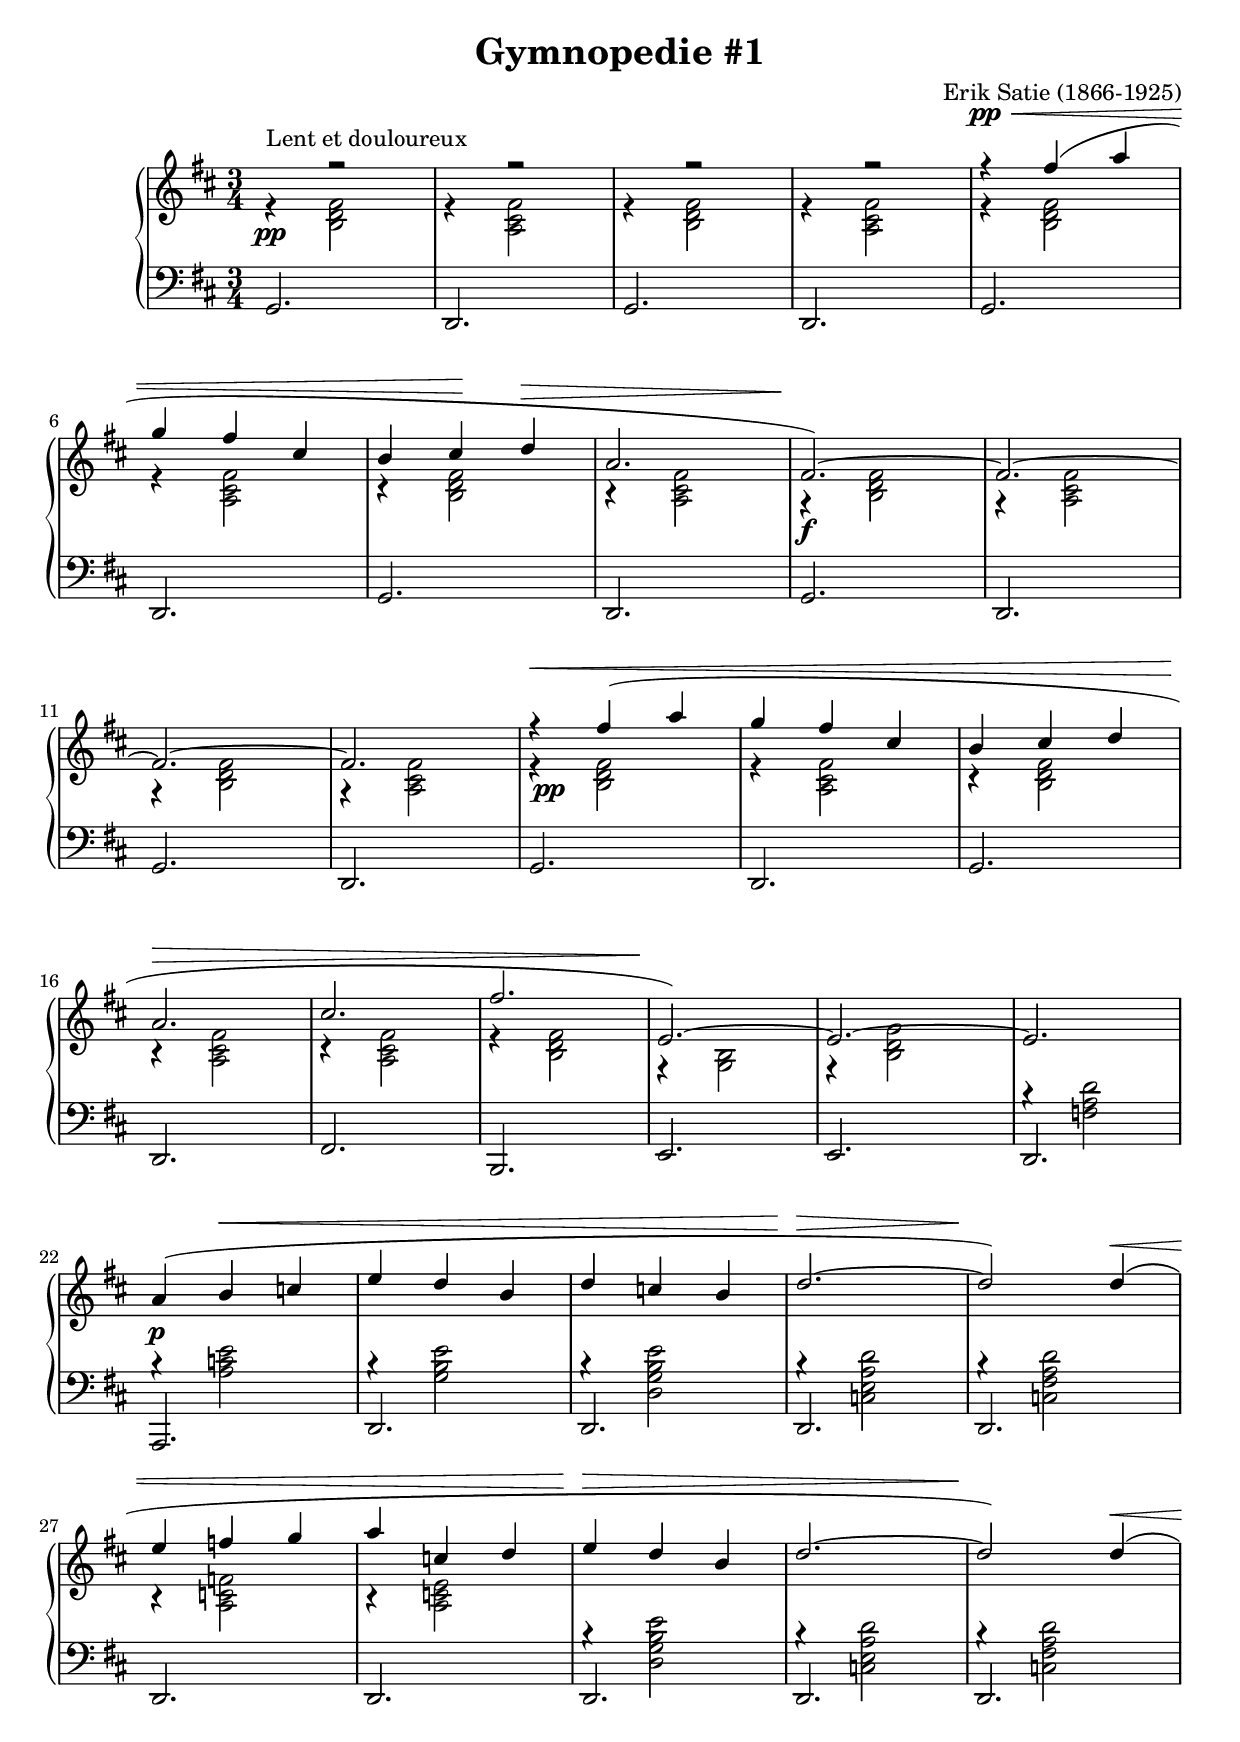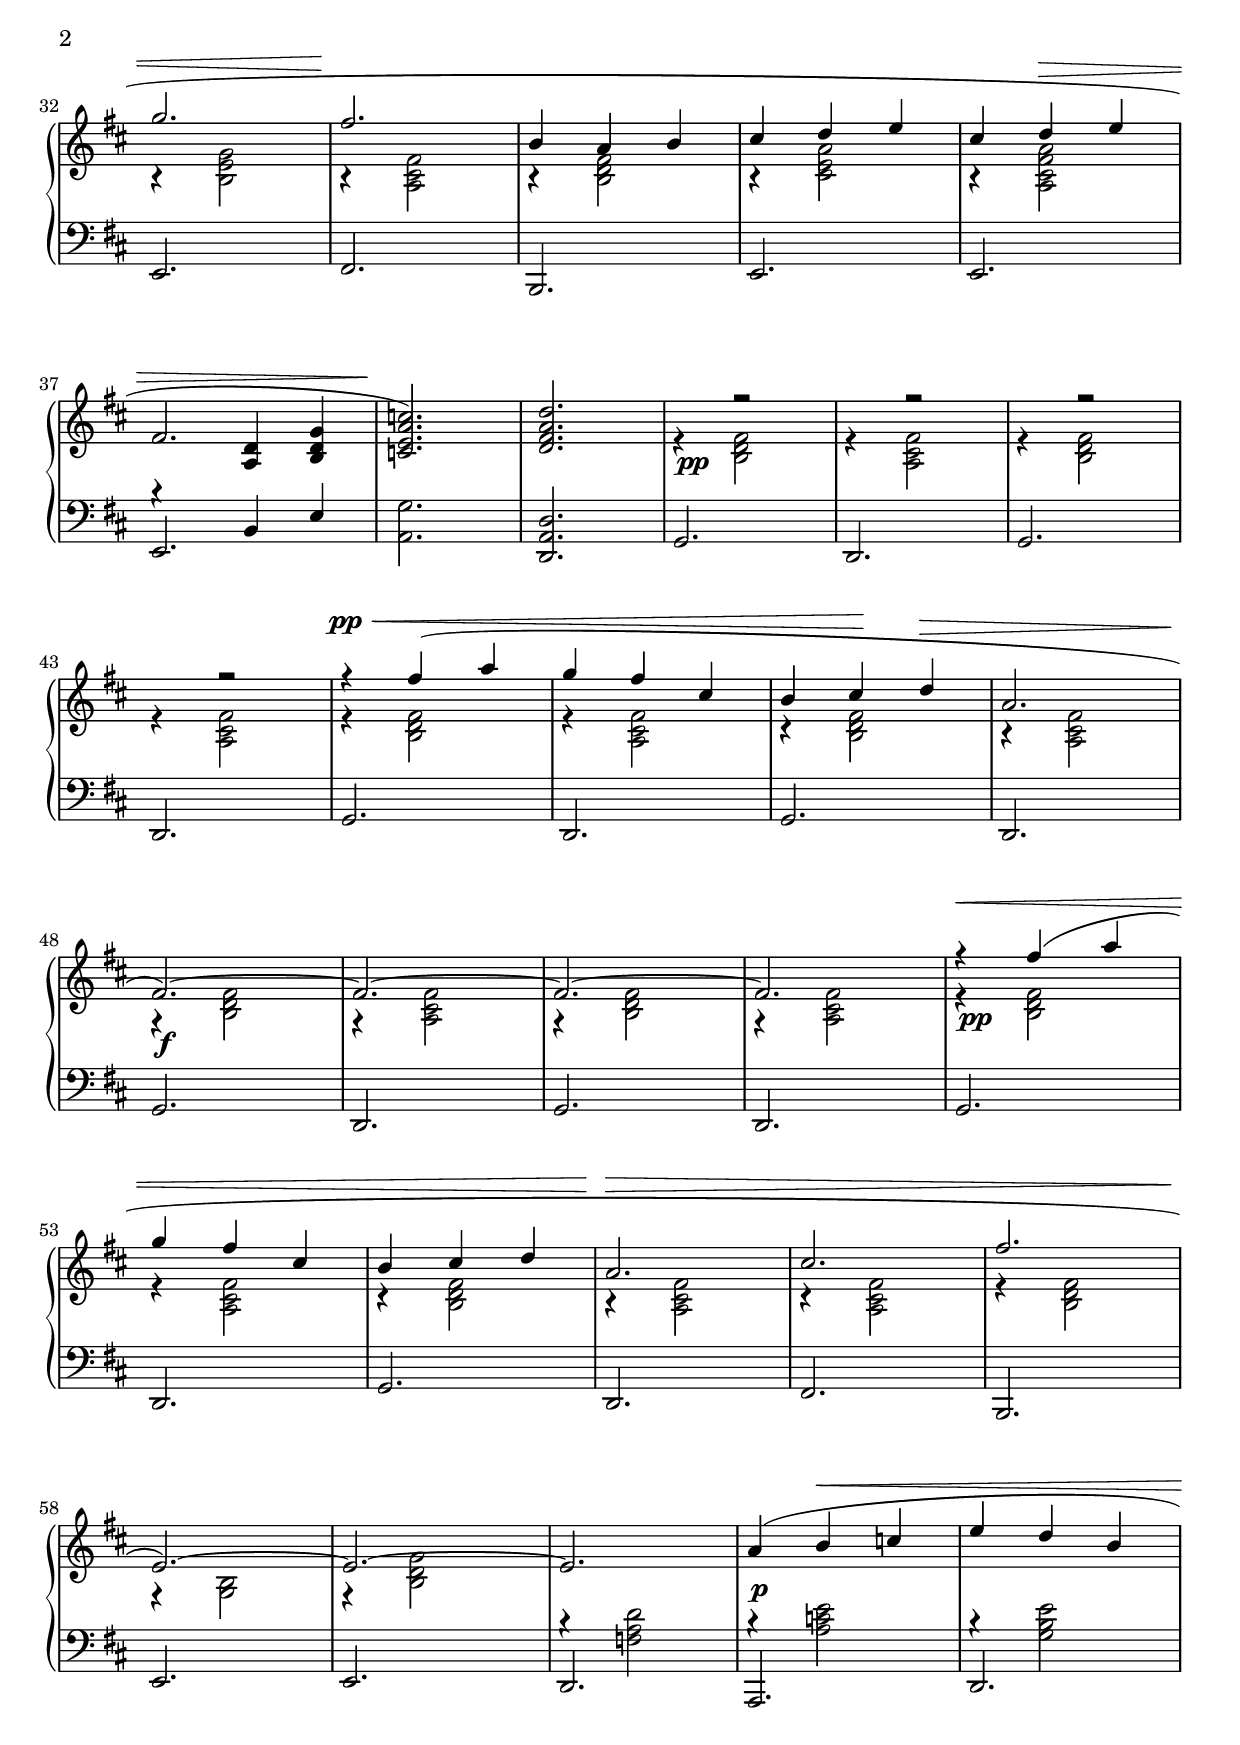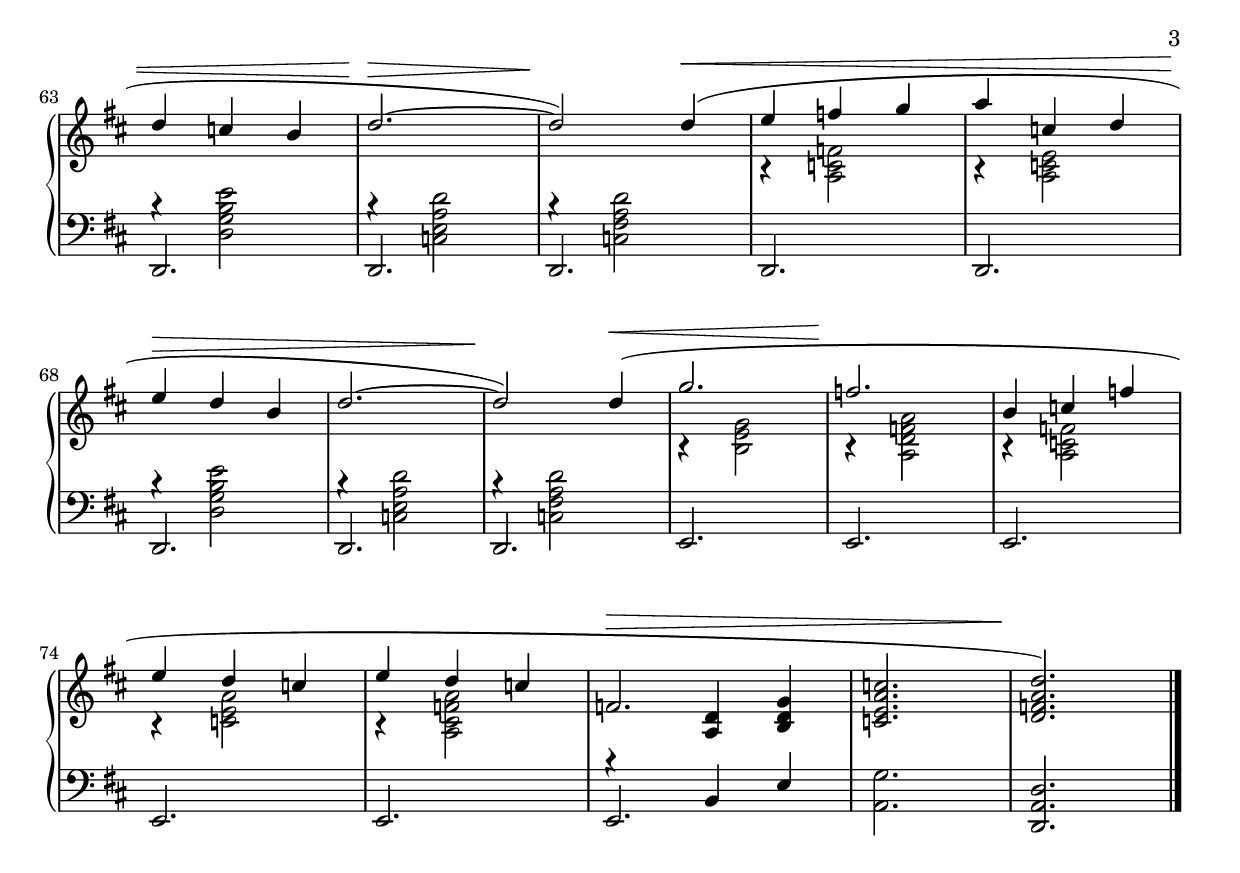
\version "2.10.10"
\header
{
  title = "Gymnopedie #1"
  composer = "Erik Satie (1866-1925)"
}

\include "english.ly"

global =  {
  \key d \major
  \time 3/4
}

i = \context Staff \relative c'' \new Voice {
  \voiceOne

  % Measures 1-4
  \once \override TextScript #'padding = #2.0
  s4^\markup { Lent et douloureux } r2 |
  s4 r2 |
  s4 r2 |
  s4 r2 |
  % Measures 5-8
  \dynamicUp
  r4\pp\< fs( a |
  g fs cs |
  b cs\! d\> |
  a2. |
  % Measures 9-12
  fs)\! ~ |
  fs ~ |
  fs ~ |
  fs |
  % Measures 13-16
  r4\< fs'( a |
  g fs cs  |
  b cs d  |
  a2.\!\> |
  % Measures 17-20
  cs |
  fs |
  e,\!) ~ |
  e ~
  % Measures 21-24
  e |
  a4( b\< c |
  e d b |
  d c b
  % Measures 25-28
  d2.\!\> ~ |
  d2)\! d4(\< |
  e f g |
  a c, d |
  % Measures 29-32
  e\!\> d b |
  d2. ~ |
  d2)\! d4(\< |
  g2. |
  % Measures 33-36
  fs\! |
  b,4 a b |
  cs d e |
  cs d\> e |
  % Measures 37-39
  fs,2. |
  <c e a c>2.\!) |
  <d fs a d> |
  % Measures 40-71 are a repeat of 1-32
  % Measures 40-43
  s4 r2 |
  s4 r2 |
  s4 r2 |
  s4 r2 |
  % Measures 44-47
  r4\pp\< fs'( a |
  g fs cs |
  b cs\! d\> |
  a2. |
  % Measures 48-51
  fs)\! ~ |
  fs ~ |
  fs ~ |
  fs |
  % Measures 52-55
  r4\< fs'( a |
  g fs cs  |
  b cs d  |
  a2.\!\> |
  % Measures 56-59
  cs |
  fs |
  e,\!) ~ |
  e ~
  % Measures 60-63
  e |
  a4( b\< c |
  e d b |
  d c b
  % Measures 64-67
  d2.\!\> ~ |
  d2)\! d4(\< |
  e f g |
  a c, d |
  % Measures 68-71
  e\!\> d b |
  d2. ~ |
  d2)\! d4(\< |
  g2. |
  % Measures 72-75
  f\! |
  b,4 c f |
  e d c |
  e d c  |
  % Measures 76-78
  f,2.\> |
  <c e a c>2. |
  <d f a d>\!) |
}

ii = \context Staff \relative c' \new Voice {
  \voiceTwo

  % Measures 1-4
  r4\pp <b d fs>2 |
  r4 <a cs fs>2 |
  r4 <b d fs>2 |
  r4 <a cs fs>2 |
  % Measures 5-8
  r4 <b d fs>2 |
  r4 <a cs fs>2 |
  r4 <b d fs>2 |
  r4 <a cs fs>2 |
  % Measures 9-12
  r4\f <b d fs>2 |
  r4 <a cs fs>2 |
  r4 <b d fs>2 |
  r4 <a cs fs>2 |
  % Measures 13-16
  \once \override DynamicText #'X-offset = #0.5
  r4\pp <b d fs>2 |
  r4 <a cs fs>2 |
  r4 <b d fs>2 |
  r4 <a cs fs>2 |
  % Measures 17-20
  r4 <a cs fs>2 |
  r4 <b d fs>2 |
  r4 <g b>2 |
  r4 <b d g>2 |
  % Measures 21-24
  \change Staff = "bass"
  b4\rest <f a d>2 |
  \dynamicUp
  b4\rest\p <a c e>2 |
  b4\rest <g b e>2 |
  b4\rest <d, g b e>2 |
  % Measures 25-28
  b'4\rest <c, e a d>2 |
  b'4\rest <c, fs a d>2 |
  \change Staff = "treble"
  b'4\rest <a c f>2 |
  b4\rest <a c e>2 |
  % Measures 29-32
  \change Staff = "bass"
  b4\rest <d, g b e>2 |
  b'4\rest <c, e a d>2 |
  b'4\rest <c, fs a d>2 |
  \change Staff = "treble"
  b'4\rest <b e g>2 |
  % Measures 33-36
  b4\rest <a cs fs>2 |
  b4\rest <b d fs>2 |
  b4\rest <cs e a>2 |
  b4\rest <a cs fs a>2 |
  % Measures 37-39
  \change Staff = "bass"
  b4\rest <<
    { b, e } \\
    { \change Staff = "treble" \stemUp <a d> <b d g> }
  >> |
  s2. |
  s |
  % Measures 40-71 are a repeat of 1-32
  % Measures 40-43
  \change Staff = "treble"
  \override DynamicText #'X-offset = #0.5
  \dynamicDown
  r4\pp <b d fs>2 |
  r4 <a cs fs>2 |
  r4 <b d fs>2 |
  r4 <a cs fs>2 |
  % Measures 44-47
  r4 <b d fs>2 |
  r4 <a cs fs>2 |
  r4 <b d fs>2 |
  r4 <a cs fs>2 |
  % Measures 48-51
  r4\f <b d fs>2 |
  r4 <a cs fs>2 |
  r4 <b d fs>2 |
  r4 <a cs fs>2 |
  % Measures 52-55
  \once \override DynamicText #'X-offset = #0.5
  r4\pp <b d fs>2 |
  r4 <a cs fs>2 |
  r4 <b d fs>2 |
  r4 <a cs fs>2 |
  % Measures 56-59
  r4 <a cs fs>2 |
  r4 <b d fs>2 |
  r4 <g b>2 |
  r4 <b d g>2 |
  % Measures 60-63
  \change Staff = "bass"
  b4\rest <f a d>2 |
  \dynamicUp
  b4\rest\p <a c e>2 |
  b4\rest <g b e>2 |
  b4\rest <d, g b e>2 |
  % Measures 64-67
  b'4\rest <c, e a d>2 |
  b'4\rest <c, fs a d>2 |
  \change Staff = "treble"
  b'4\rest <a c f>2 |
  b4\rest <a c e>2 |
  % Measures 68-71
  \change Staff = "bass"
  b4\rest <d, g b e>2 |
  b'4\rest <c, e a d>2 |
  b'4\rest <c, fs a d>2 |
  \change Staff = "treble"
  b'4\rest <b e g>2 |
  % Measures 72-75
  b4\rest <a d f a>2 |
  b4\rest <a c f>2 |
  b4\rest <c e a>2 |
  b4\rest <a cs f a>2 |
  % Measures 76-78
  \change Staff = "bass"
  b4\rest <<
    { b, e } \\
    { \change Staff = "treble" \stemUp <a d> <b d g> }
  >> |
  s2. |
  s |
}


lower = \context Staff \relative c \new Voice {
  % Measures 1-4
  g2. | d | g | d |
  % Measures 5-8
  g | d | g | d |
  % Measures 9-12
  g | d | g | d |
  % Measures 13-16
  g | d | g | d |
  % Measures 17-20
  fs | b, | e | e |
  % Measures 21-24
  d | a | d | d |
  % Measures 25-28
  d | d | d | d |
  % Measures 29-32
  d | d | d | e |
  % Measures 33-36
  fs | b, | e | e |
  % Measures 37-39
  e | <a g'>2. | <d, a' d> |
  % Measures 40-71 are a repeat of 1-32
  % Measures 40-43
  g | d | g | d |
  % Measures 44-47
  g | d | g | d |
  % Measures 48-51
  g | d | g | d |
  % Measures 52-55
  g | d | g | d |
  % Measures 56-59
  fs | b, | e | e |
  % Measures 60-63
  d | a | d | d |
  % Measures 64-67
  d | d | d | d |
  % Measures 68-71
  d | d | d | e |
  % Measures 72-75
  e | e | e | e
  % Measures 76-78
  e | <a g'>2. | <d, a' d> |
  \bar "|."
}

\score {
  \context PianoStaff <<
    \new Staff = "treble" << 
      \global 
      \clef treble
      \i
      \ii
    >>
    \new Staff = "bass" <<
      \global
      \clef bass
      \lower
    >>
  >>
  \layout {
    \context {
      \Score
      \override SpacingSpanner #'spacing-increment = #4
    }
  }
}
